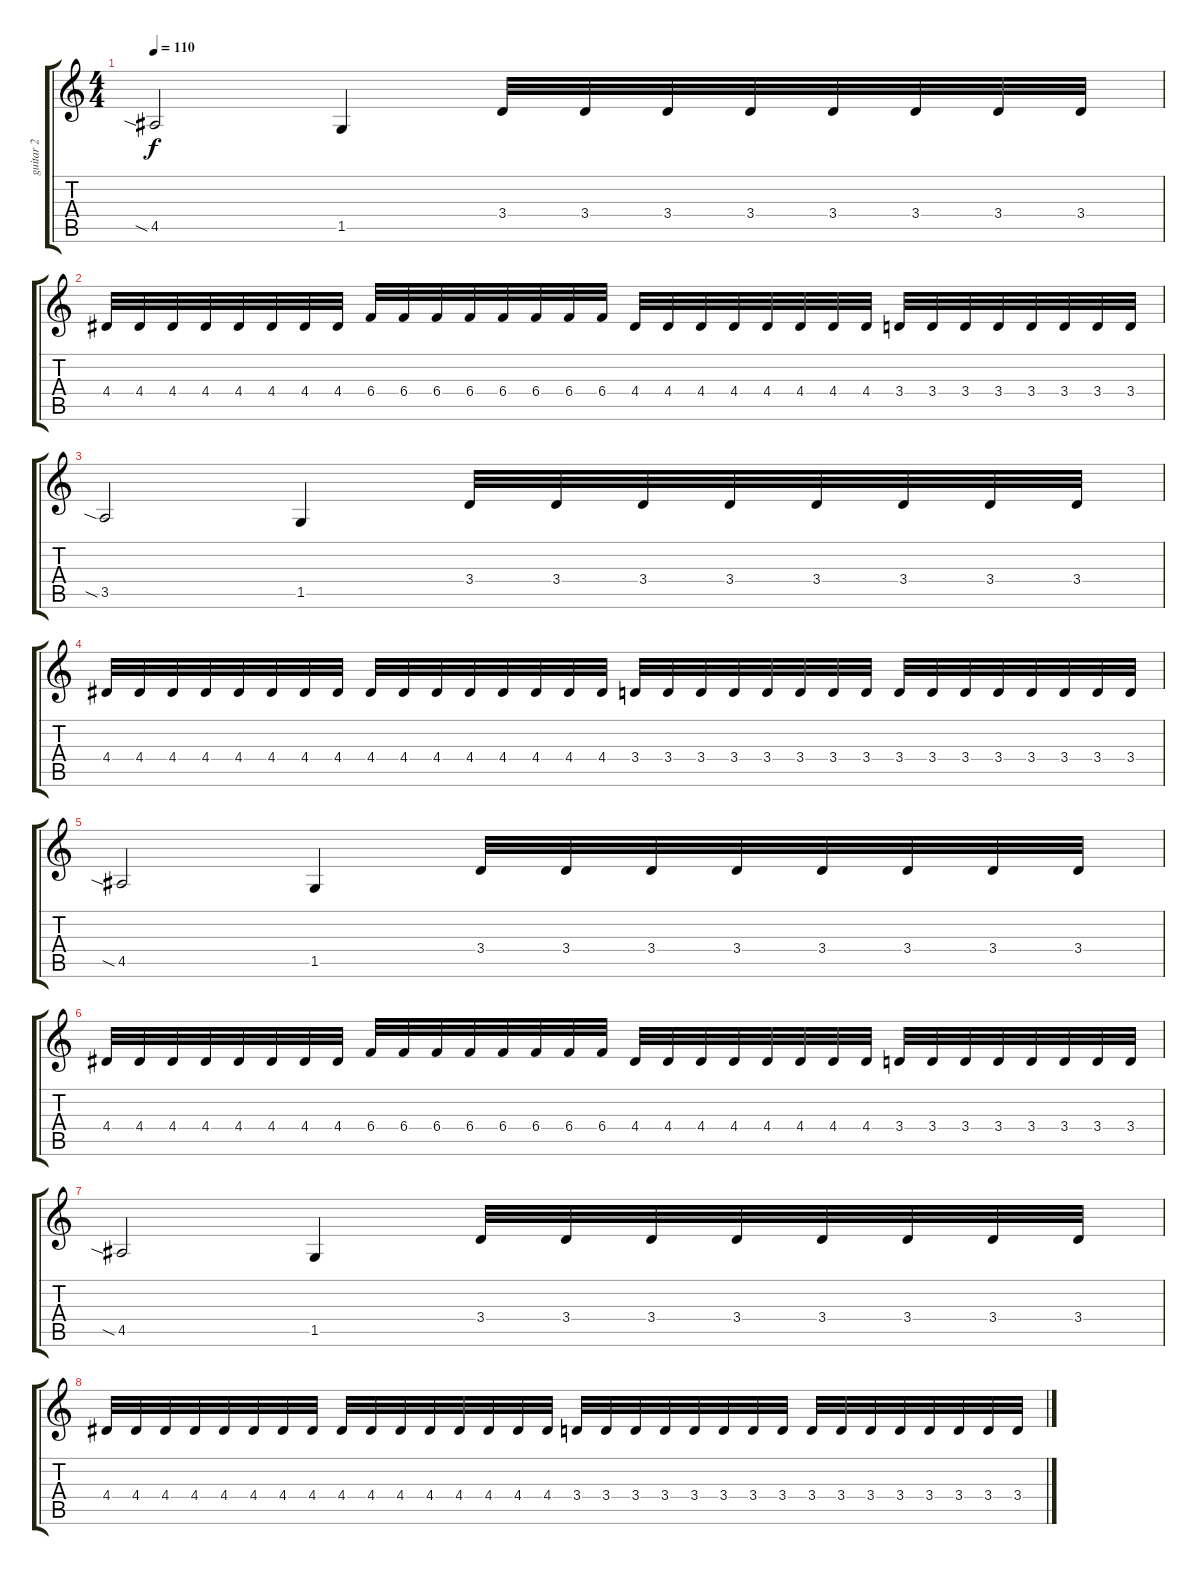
\track ("guitar 2" "guitar 2") {instrument distortionguitar}
\staff {score tabs}
\tuning (Db4 Ab3 E3 B2 Gb2 B1) {hide}
\ts (4 4)
\tempo 110
\clef g2
\ks c
4.5{sia}.2{dy f} 1.5.4 3.4.32 3.4.32 3.4.32 3.4.32 3.4.32 3.4.32 3.4.32 3.4.32 |
4.4.32 4.4.32 4.4.32 4.4.32 4.4.32 4.4.32 4.4.32 4.4.32 6.4.32 6.4.32 6.4.32 6.4.32 6.4.32 6.4.32 6.4.32 6.4.32 4.4.32 4.4.32 4.4.32 4.4.32 4.4.32 4.4.32 4.4.32 4.4.32 3.4.32 3.4.32 3.4.32 3.4.32 3.4.32 3.4.32 3.4.32 3.4.32 |
3.5{sia}.2 1.5.4 3.4.32 3.4.32 3.4.32 3.4.32 3.4.32 3.4.32 3.4.32 3.4.32 |
4.4.32 4.4.32 4.4.32 4.4.32 4.4.32 4.4.32 4.4.32 4.4.32 4.4.32 4.4.32 4.4.32 4.4.32 4.4.32 4.4.32 4.4.32 4.4.32 3.4.32 3.4.32 3.4.32 3.4.32 3.4.32 3.4.32 3.4.32 3.4.32 3.4.32 3.4.32 3.4.32 3.4.32 3.4.32 3.4.32 3.4.32 3.4.32 |
4.5{sia}.2 1.5.4 3.4.32 3.4.32 3.4.32 3.4.32 3.4.32 3.4.32 3.4.32 3.4.32 |
4.4.32 4.4.32 4.4.32 4.4.32 4.4.32 4.4.32 4.4.32 4.4.32 6.4.32 6.4.32 6.4.32 6.4.32 6.4.32 6.4.32 6.4.32 6.4.32 4.4.32 4.4.32 4.4.32 4.4.32 4.4.32 4.4.32 4.4.32 4.4.32 3.4.32 3.4.32 3.4.32 3.4.32 3.4.32 3.4.32 3.4.32 3.4.32 |
4.5{sia}.2 1.5.4 3.4.32 3.4.32 3.4.32 3.4.32 3.4.32 3.4.32 3.4.32 3.4.32 |
4.4.32 4.4.32 4.4.32 4.4.32 4.4.32 4.4.32 4.4.32 4.4.32 4.4.32 4.4.32 4.4.32 4.4.32 4.4.32 4.4.32 4.4.32 4.4.32 3.4.32 3.4.32 3.4.32 3.4.32 3.4.32 3.4.32 3.4.32 3.4.32 3.4.32 3.4.32 3.4.32 3.4.32 3.4.32 3.4.32 3.4.32 3.4.32
